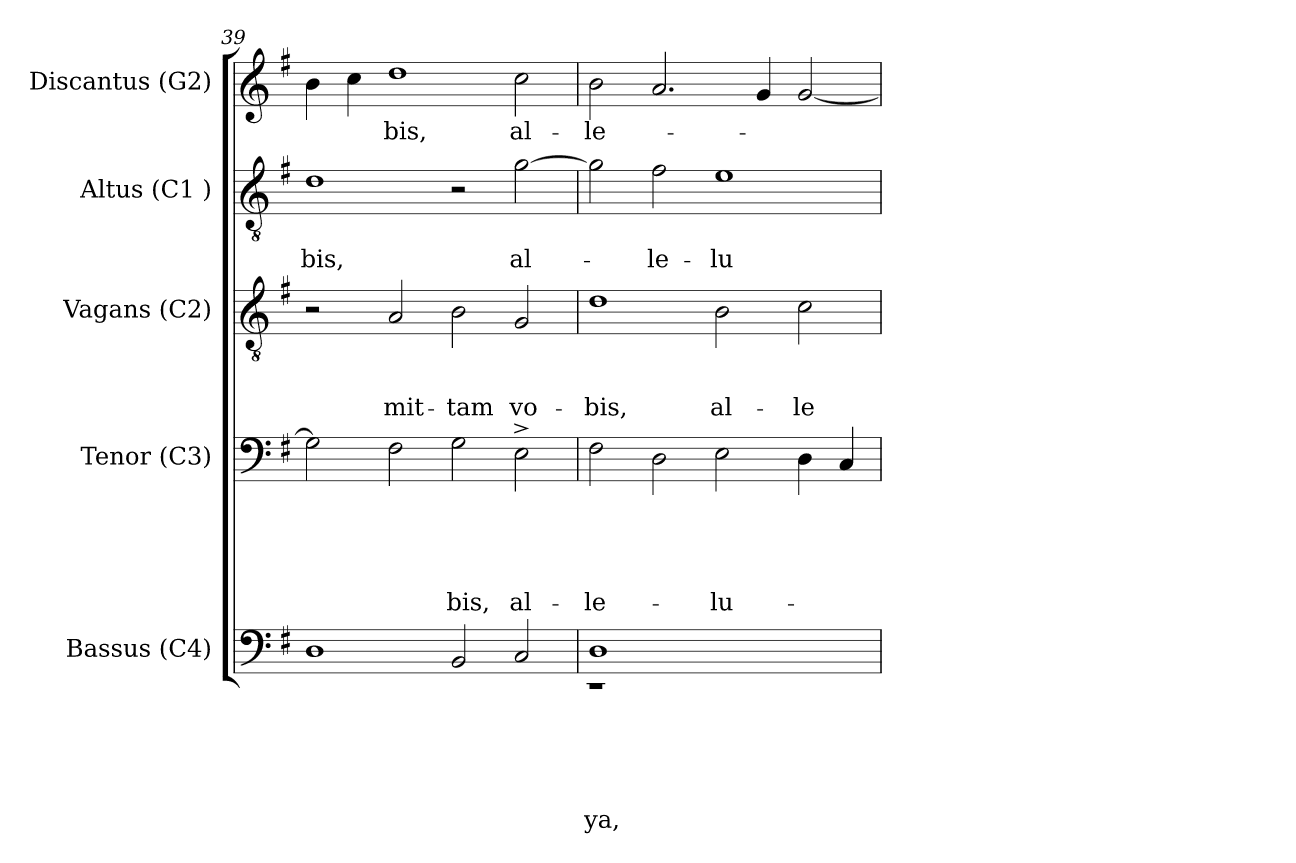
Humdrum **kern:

**kern	**text	**text	**text	**text	**text	**text	**kern	**text	**text	**text	**text	**text	**kern	**text	**text	**text	**kern	**text	**text	**kern	**text
*part5	*part5	*part5	*part5	*part5	*part5	*part5	*part4	*part4	*part4	*part4	*part4	*part4	*part3	*part3	*part3	*part3	*part2	*part2	*part2	*part1	*part1
*staff5	*staff5	*staff5	*staff5	*staff5	*staff5	*staff5	*staff4	*staff4	*staff4	*staff4	*staff4	*staff4	*staff3	*staff3	*staff3	*staff3	*staff2	*staff2	*staff2	*staff1	*staff1
*I"Bassus (C4)	*	*	*	*	*	*	*I"Tenor (C3)	*	*	*	*	*	*I"Vagans (C2)	*	*	*	*I"Altus (C1 )	*	*	*I"Discantus (G2)	*
*I'B.	*	*	*	*	*	*	*I'T.	*	*	*	*	*	*I'V.	*	*	*	*I'A.	*	*	*I'D.	*
*clefF4	*	*	*	*	*	*	*clefF4	*	*	*	*	*	*clefGv2	*	*	*	*clefGv2	*	*	*clefG2	*
*k[f#]	*	*	*	*	*	*	*k[f#]	*	*	*	*	*	*k[f#]	*	*	*	*k[f#]	*	*	*k[f#]	*
*G:	*	*	*	*	*	*	*G:	*	*	*	*	*	*G:	*	*	*	*G:	*	*	*G:	*
=39	=39	=39	=39	=39	=39	=39	=39	=39	=39	=39	=39	=39	=39	=39	=39	=39	=39	=39	=39	=39	=39
!	!	!	!	!	!	!	!	!	!	!	!	!	!	!	!	!	!	!	!LO:LY:b	!	!
1D	.	.	.	.	.	.	2G\]	.	.	.	.	.	2r	.	.	.	1d	.	-bis,	4b\	.
.	.	.	.	.	.	.	.	.	.	.	.	.	.	.	.	.	.	.	.	4cc\	.
!	!	!	!	!	!	!	!	!	!	!	!	!	!	!	!	!LO:LY:b	!	!	!	!	!LO:LY:b
.	.	.	.	.	.	.	2F#\	.	.	.	.	.	2A/	.	.	mit-	.	.	.	1dd	-bis,
!	!	!	!	!	!	!	!	!	!	!	!	!LO:LY:b	!	!	!	!LO:LY:b	!	!	!	!	!
2BB/	.	.	.	.	.	.	2G\	.	.	.	.	-bis,	2B\	.	.	-tam	2r	.	.	.	.
!	!	!	!	!	!	!	!	!	!	!	!	!LO:LY:b	!	!	!	!LO:LY:b	!	!	!LO:LY:b	!	!LO:LY:b
2C/	.	.	.	.	.	.	2E^>\	.	.	.	.	al-	2G/	.	.	vo-	[>2g\	.	al-	2cc\	al-
=40	=40	=40	=40	=40	=40	=40	=40	=40	=40	=40	=40	=40	=40	=40	=40	=40	=40	=40	=40	=40	=40
*^	*	*	*	*	*	*	*	*	*	*	*	*	*	*	*	*	*	*	*	*	*
!	!LO:N:vis=1	!	!	!	!	!	!LO:LY:b	!	!	!	!	!	!LO:LY:b	!	!	!	!LO:LY:b	!	!	!	!	!LO:LY:b
1D	0rEE	.	.	.	.	.	-ya,	2F#\	.	.	.	.	-le-	1d	.	.	-bis,	2g\]	.	.	2b\	-le-
!	!	!	!	!	!	!	!	!	!	!	!	!	!	!	!	!	!	!	!	!LO:LY:b	!	!
.	.	.	.	.	.	.	.	2D\	.	.	.	.	.	.	.	.	.	2f#\	.	-le-	2.a/	.
!	!	!	!	!	!	!	!	!	!	!	!	!	!LO:LY:b	!	!	!	!LO:LY:b	!	!	!LO:LY:b	!	!
1ryy	.	.	.	.	.	.	.	2E\	.	.	.	.	-lu-	2B\	.	.	al-	1e	.	-lu-	.	.
.	.	.	.	.	.	.	.	.	.	.	.	.	.	.	.	.	.	.	.	.	4g/	.
!	!	!	!	!	!	!	!	!	!	!	!	!	!	!	!	!	!LO:LY:b	!	!	!	!	!
.	.	.	.	.	.	.	.	4D\	.	.	.	.	.	2c\	.	.	-le-	.	.	.	[<2g/	.
.	.	.	.	.	.	.	.	4C/	.	.	.	.	.	.	.	.	.	.	.	.	.	.
*v	*v	*	*	*	*	*	*	*	*	*	*	*	*	*	*	*	*	*	*	*	*	*
=	=	=	=	=	=	=	=	=	=	=	=	=	=	=	=	=	=	=	=	=	=
*-	*-	*-	*-	*-	*-	*-	*-	*-	*-	*-	*-	*-	*-	*-	*-	*-	*-	*-	*-	*-	*-
